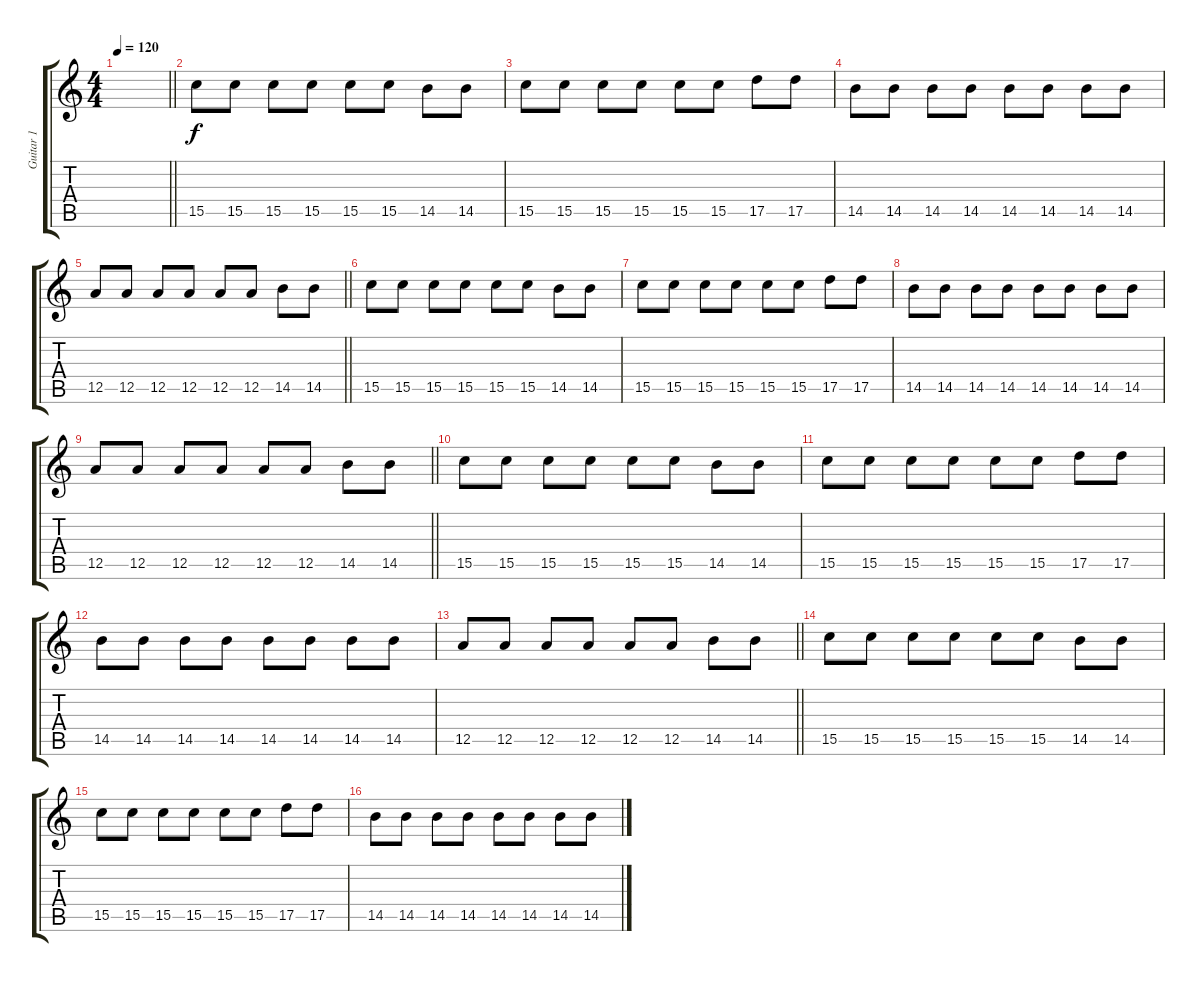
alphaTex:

\track ("Guitar 1" "Guitar 1") {instrument distortionguitar}
\staff {score tabs}
\tuning (E4 B3 G3 D3 A2 D2) {hide}
\ts (4 4)
\tempo 120
\clef g2
\barLineRight lightlight
\ks c
|
15.5.8 15.5.8 15.5.8 15.5.8 15.5.8 15.5.8 14.5.8 14.5.8 |
15.5.8 15.5.8 15.5.8 15.5.8 15.5.8 15.5.8 17.5.8 17.5.8 |
14.5.8 14.5.8 14.5.8 14.5.8 14.5.8 14.5.8 14.5.8 14.5.8 |
\barLineRight lightlight
12.5.8 12.5.8 12.5.8 12.5.8 12.5.8 12.5.8 14.5.8 14.5.8 |
15.5.8 15.5.8 15.5.8 15.5.8 15.5.8 15.5.8 14.5.8 14.5.8 |
15.5.8 15.5.8 15.5.8 15.5.8 15.5.8 15.5.8 17.5.8 17.5.8 |
14.5.8 14.5.8 14.5.8 14.5.8 14.5.8 14.5.8 14.5.8 14.5.8 |
\barLineRight lightlight
12.5.8 12.5.8 12.5.8 12.5.8 12.5.8 12.5.8 14.5.8 14.5.8 |
15.5.8 15.5.8 15.5.8 15.5.8 15.5.8 15.5.8 14.5.8 14.5.8 |
15.5.8 15.5.8 15.5.8 15.5.8 15.5.8 15.5.8 17.5.8 17.5.8 |
14.5.8 14.5.8 14.5.8 14.5.8 14.5.8 14.5.8 14.5.8 14.5.8 |
\barLineRight lightlight
12.5.8 12.5.8 12.5.8 12.5.8 12.5.8 12.5.8 14.5.8 14.5.8 |
15.5.8 15.5.8 15.5.8 15.5.8 15.5.8 15.5.8 14.5.8 14.5.8 |
15.5.8 15.5.8 15.5.8 15.5.8 15.5.8 15.5.8 17.5.8 17.5.8 |
14.5.8 14.5.8 14.5.8 14.5.8 14.5.8 14.5.8 14.5.8 14.5.8
